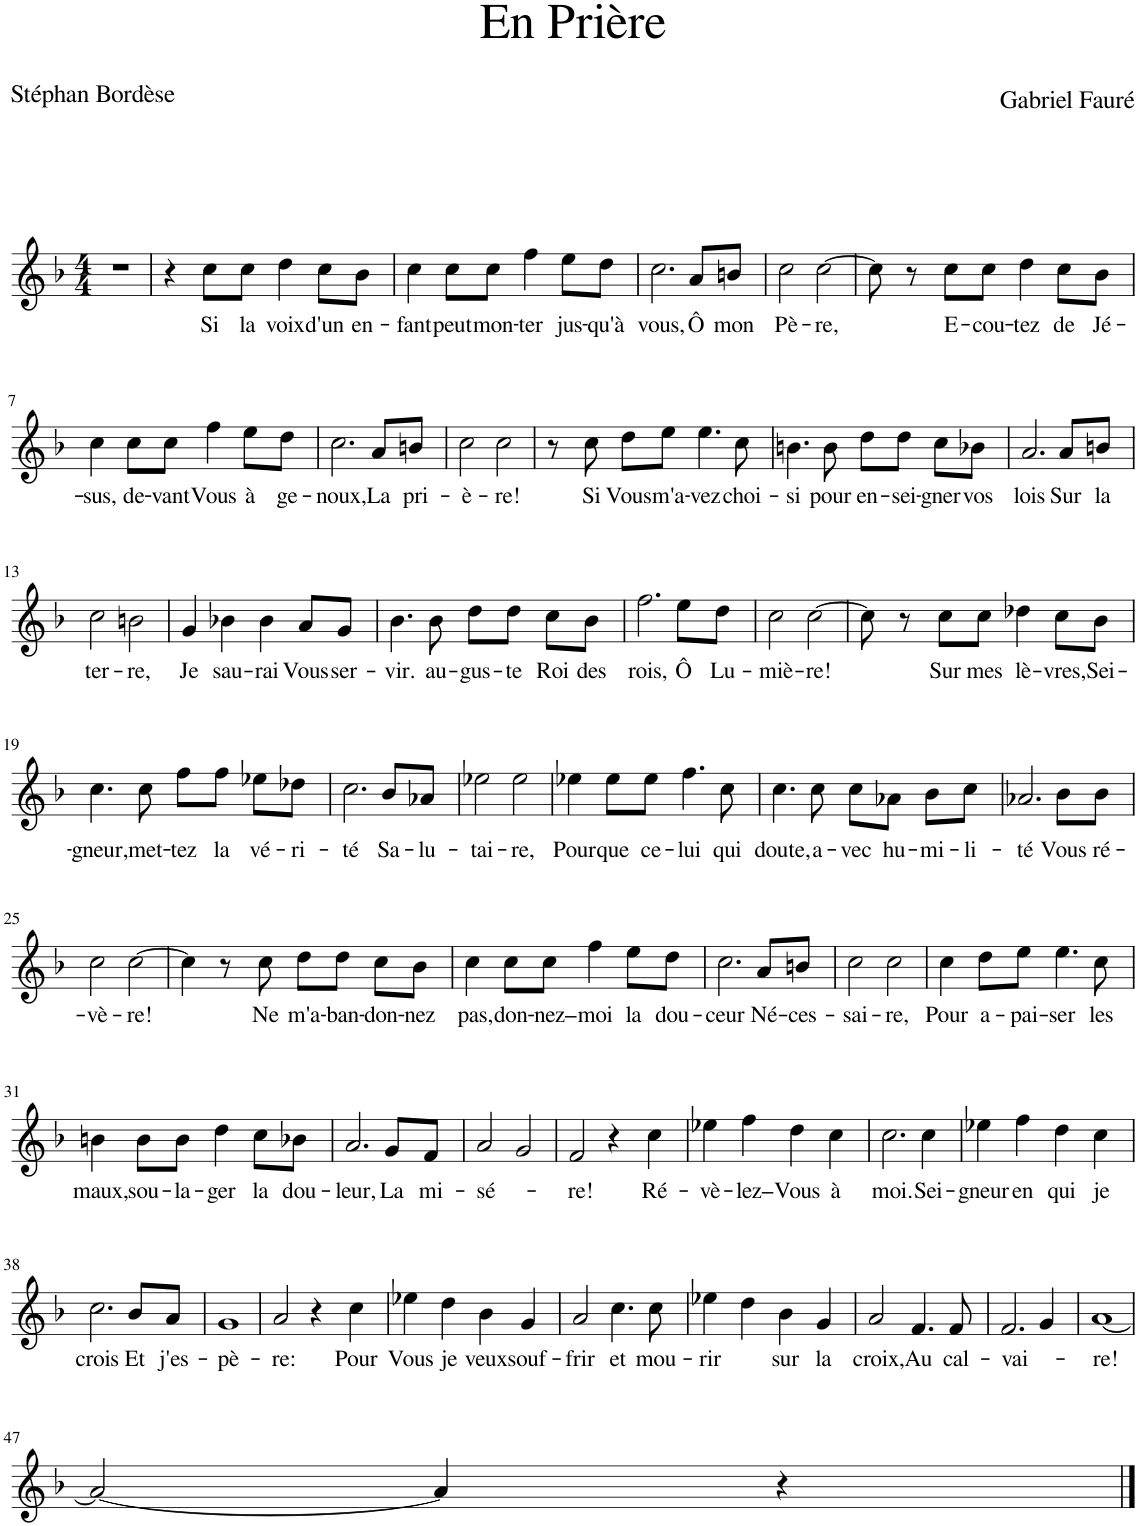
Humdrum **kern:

**kern	**text
*part1	*part1
*staff1	*staff1
*I"Piano	*
*I'Pno	*
*clefG2	*
*k[b-]	*
*M4/4	*
=1	=1
1r	.
=2	=2
4r	.
!	!LO:LY:b
8cc\L	Si
!	!LO:LY:b
8cc\J	la
!	!LO:LY:b
4dd\	voix
!	!LO:LY:b
8cc\L	d'un
!	!LO:LY:b
8b-\J	en-
=3	=3
!	!LO:LY:b
4cc\	-fant
!	!LO:LY:b
8cc\L	peut
!	!LO:LY:b
8cc\J	mon-
!	!LO:LY:b
4ff\	-ter
!	!LO:LY:b
8ee\L	jus-
!	!LO:LY:b
8dd\J	-qu'à
=4	=4
!	!LO:LY:b
2.cc\	vous,
!	!LO:LY:b
8a/L	Ô
!	!LO:LY:b
8bn/J	mon
=5	=5
!	!LO:LY:b
2cc\	Pè-
!	!LO:LY:b
[2cc\	-re,
=6	=6
8cc\]	.
8r	.
!	!LO:LY:b
8cc\L	E-
!	!LO:LY:b
8cc\J	-cou-
!	!LO:LY:b
4dd\	-tez
!	!LO:LY:b
8cc\L	de
!	!LO:LY:b
8b-\J	Jé-
!!LO:LB:g=z
=7	=7
!	!LO:LY:b
4cc\	-sus,
!	!LO:LY:b
8cc\L	de-
!	!LO:LY:b
8cc\J	-vant
!	!LO:LY:b
4ff\	Vous
!	!LO:LY:b
8ee\L	à
!	!LO:LY:b
8dd\J	ge-
=8	=8
!	!LO:LY:b
2.cc\	-noux,
!	!LO:LY:b
8a/L	La
!	!LO:LY:b
8bn/J	pri-
=9	=9
!	!LO:LY:b
2cc\	-è-
!	!LO:LY:b
2cc\	-re!
=10	=10
8r	.
!	!LO:LY:b
8cc\	Si
!	!LO:LY:b
8dd\L	Vous
!	!LO:LY:b
8ee\J	m'a-
!	!LO:LY:b
4.ee\	-vez
!	!LO:LY:b
8cc\	choi-
=11	=11
!	!LO:LY:b
4.bn\	-si
!	!LO:LY:b
8b\	pour
!	!LO:LY:b
8dd\L	en-
!	!LO:LY:b
8dd\J	-sei-
!	!LO:LY:b
8cc\L	-gner
!	!LO:LY:b
8b-X\J	vos
=12	=12
!	!LO:LY:b
2.a/	lois
!	!LO:LY:b
8a/L	Sur
!	!LO:LY:b
8bn/J	la
!!LO:LB:g=z
=13	=13
!	!LO:LY:b
2cc\	ter-
!	!LO:LY:b
2bn\	-re,
=14	=14
!	!LO:LY:b
4g/	Je
!	!LO:LY:b
4b-X\	sau-
!	!LO:LY:b
4b-\	-rai
!	!LO:LY:b
8a/L	Vous
!	!LO:LY:b
8g/J	ser-
=15	=15
!	!LO:LY:b
4.b-\	-vir.
!	!LO:LY:b
8b-\	au-
!	!LO:LY:b
8dd\L	-gus-
!	!LO:LY:b
8dd\J	-te
!	!LO:LY:b
8cc\L	Roi
!	!LO:LY:b
8b-\J	des
=16	=16
!	!LO:LY:b
2.ff\	rois,
!	!LO:LY:b
8ee\L	Ô
!	!LO:LY:b
8dd\J	Lu-
=17	=17
!	!LO:LY:b
2cc\	-miè-
!	!LO:LY:b
[2cc\	-re!
=18	=18
8cc\]	.
8r	.
!	!LO:LY:b
8cc\L	Sur
!	!LO:LY:b
8cc\J	mes
!	!LO:LY:b
4dd-X\	lè-
!	!LO:LY:b
8cc\L	-vres,
!	!LO:LY:b
8b-\J	Sei-
!!LO:LB:g=z
=19	=19
!	!LO:LY:b
4.cc\	-gneur,
!	!LO:LY:b
8cc\	met-
!	!LO:LY:b
8ff\L	-tez
!	!LO:LY:b
8ff\J	la
!	!LO:LY:b
8ee-X\L	vé-
!	!LO:LY:b
8dd-X\J	-ri-
=20	=20
!	!LO:LY:b
2.cc\	-té
!	!LO:LY:b
8b-/L	Sa-
!	!LO:LY:b
8a-X/J	-lu-
=21	=21
!	!LO:LY:b
2ee-X\	-tai-
!	!LO:LY:b
2ee-\	-re,
=22	=22
!	!LO:LY:b
4ee-X\	Pour
!	!LO:LY:b
8ee-\L	que
!	!LO:LY:b
8ee-\J	ce-
!	!LO:LY:b
4.ff\	-lui
!	!LO:LY:b
8cc\	qui
=23	=23
!	!LO:LY:b
4.cc\	doute,
!	!LO:LY:b
8cc\	a-
!	!LO:LY:b
8cc\L	-vec
!	!LO:LY:b
8a-X\J	hu-
!	!LO:LY:b
8b-\L	-mi-
!	!LO:LY:b
8cc\J	-li-
=24	=24
!	!LO:LY:b
2.a-X/	-té
!	!LO:LY:b
8b-\L	Vous
!	!LO:LY:b
8b-\J	ré-
!!LO:LB:g=z
=25	=25
!	!LO:LY:b
2cc\	-vè-
!	!LO:LY:b
[2cc\	-re!
=26	=26
4cc\]	.
8r	.
!	!LO:LY:b
8cc\	Ne
!	!LO:LY:b
8dd\L	m'a-
!	!LO:LY:b
8dd\J	-ban-
!	!LO:LY:b
8cc\L	-don-
!	!LO:LY:b
8b-\J	-nez
=27	=27
!	!LO:LY:b
4cc\	-pas,
!	!LO:LY:b
8cc\L	don-
!	!LO:LY:b
8cc\J	-nez–
!	!LO:LY:b
4ff\	moi
!	!LO:LY:b
8ee\L	la
!	!LO:LY:b
8dd\J	dou-
=28	=28
!	!LO:LY:b
2.cc\	-ceur
!	!LO:LY:b
8a/L	Né-
!	!LO:LY:b
8bn/J	-ces-
=29	=29
!	!LO:LY:b
2cc\	-sai-
!	!LO:LY:b
2cc\	-re,
=30	=30
!	!LO:LY:b
4cc\	Pour
!	!LO:LY:b
8dd\L	a-
!	!LO:LY:b
8ee\J	-pai-
!	!LO:LY:b
4.ee\	-ser
!	!LO:LY:b
8cc\	les
!!LO:LB:g=z
=31	=31
!	!LO:LY:b
4bn\	maux,
!	!LO:LY:b
8b\L	sou-
!	!LO:LY:b
8b\J	-la-
!	!LO:LY:b
4dd\	-ger
!	!LO:LY:b
8cc\L	la
!	!LO:LY:b
8b-X\J	dou-
=32	=32
!	!LO:LY:b
2.a/	-leur,
!	!LO:LY:b
8g/L	La
!	!LO:LY:b
8f/J	mi-
=33	=33
!	!LO:LY:b
2a/	-sé-
2g/	.
=34	=34
!	!LO:LY:b
2f/	-re!
4r	.
!	!LO:LY:b
4cc\	Ré-
=35	=35
!	!LO:LY:b
4ee-X\	-vè-
!	!LO:LY:b
4ff\	-lez–
!	!LO:LY:b
4dd\	Vous
!	!LO:LY:b
4cc\	à
=36	=36
!	!LO:LY:b
2.cc\	moi.
!	!LO:LY:b
4cc\	Sei-
=37	=37
!	!LO:LY:b
4ee-X\	-gneur
!	!LO:LY:b
4ff\	en
!	!LO:LY:b
4dd\	qui
!	!LO:LY:b
4cc\	je
!!LO:LB:g=z
=38	=38
!	!LO:LY:b
2.cc\	crois
!	!LO:LY:b
8b-/L	Et
!	!LO:LY:b
8a/J	j'es-
=39	=39
!	!LO:LY:b
1g	-pè-
=40	=40
!	!LO:LY:b
2a/	-re:
4r	.
!	!LO:LY:b
4cc\	Pour
=41	=41
!	!LO:LY:b
4ee-X\	Vous
!	!LO:LY:b
4dd\	je
!	!LO:LY:b
4b-\	veux
!	!LO:LY:b
4g/	souf-
=42	=42
!	!LO:LY:b
2a/	-frir
!	!LO:LY:b
4.cc\	et
!	!LO:LY:b
8cc\	mou-
=43	=43
!	!LO:LY:b
4ee-X\	-rir
4dd\	.
!	!LO:LY:b
4b-\	sur
!	!LO:LY:b
4g/	la
=44	=44
!	!LO:LY:b
2a/	croix,
!	!LO:LY:b
4.f/	Au
!	!LO:LY:b
8f/	cal-
=45	=45
!	!LO:LY:b
2.f/	-vai-
4g/	.
=46	=46
!	!LO:LY:b
[1a	-re!
!!LO:LB:g=z
=47	=47
2a/_	.
4a/]	.
4r	.
==	==
*-	*-
